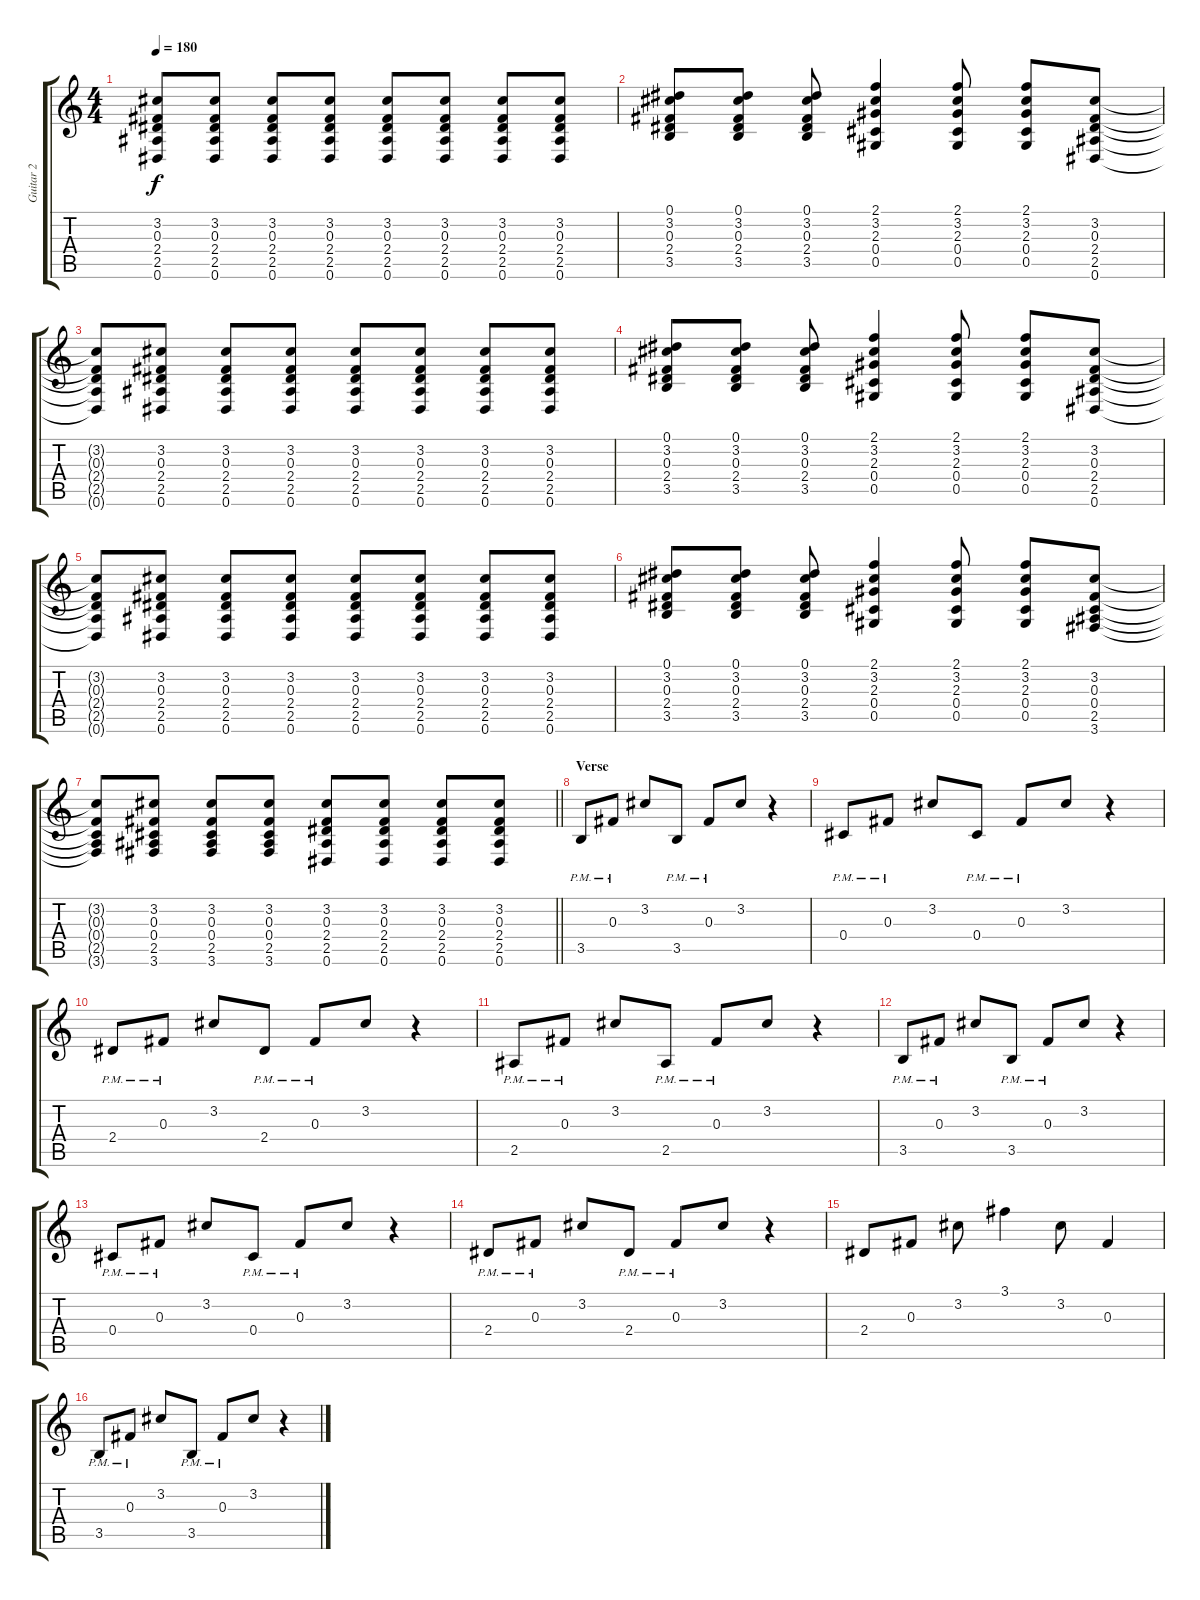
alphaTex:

\track ("Guitar 2" "Guitar 2") {instrument overdrivenguitar}
\staff {score tabs}
\tuning (Eb4 Bb3 Gb3 Db3 Ab2 Eb2) {hide}
\ts (4 4)
\tempo 180
\clef g2
\ks c
(3.2{t} 0.3{t} 2.4{t} 2.5{t} 0.6{t}).8{dy f} (3.2 0.3 2.4 2.5 0.6).8 (3.2 0.3 2.4 2.5 0.6).8 (3.2 0.3 2.4 2.5 0.6).8 (3.2 0.3 2.4 2.5 0.6).8 (3.2 0.3 2.4 2.5 0.6).8 (3.2 0.3 2.4 2.5 0.6).8 (3.2 0.3 2.4 2.5 0.6).8 |
(0.1 3.2 0.3 2.4 3.5).8 (0.1 3.2 0.3 2.4 3.5).8 (0.1 3.2 0.3 2.4 3.5).8 (2.1 3.2 2.3 0.4 0.5).4 (2.1 3.2 2.3 0.4 0.5).8 (2.1 3.2 2.3 0.4 0.5).8 (3.2 0.3 2.4 2.5 0.6).8 |
(3.2{t} 0.3{t} 2.4{t} 2.5{t} 0.6{t}).8 (3.2 0.3 2.4 2.5 0.6).8 (3.2 0.3 2.4 2.5 0.6).8 (3.2 0.3 2.4 2.5 0.6).8 (3.2 0.3 2.4 2.5 0.6).8 (3.2 0.3 2.4 2.5 0.6).8 (3.2 0.3 2.4 2.5 0.6).8 (3.2 0.3 2.4 2.5 0.6).8 |
(0.1 3.2 0.3 2.4 3.5).8 (0.1 3.2 0.3 2.4 3.5).8 (0.1 3.2 0.3 2.4 3.5).8 (2.1 3.2 2.3 0.4 0.5).4 (2.1 3.2 2.3 0.4 0.5).8 (2.1 3.2 2.3 0.4 0.5).8 (3.2 0.3 2.4 2.5 0.6).8 |
(3.2{t} 0.3{t} 2.4{t} 2.5{t} 0.6{t}).8 (3.2 0.3 2.4 2.5 0.6).8 (3.2 0.3 2.4 2.5 0.6).8 (3.2 0.3 2.4 2.5 0.6).8 (3.2 0.3 2.4 2.5 0.6).8 (3.2 0.3 2.4 2.5 0.6).8 (3.2 0.3 2.4 2.5 0.6).8 (3.2 0.3 2.4 2.5 0.6).8 |
(0.1 3.2 0.3 2.4 3.5).8 (0.1 3.2 0.3 2.4 3.5).8 (0.1 3.2 0.3 2.4 3.5).8 (2.1 3.2 2.3 0.4 0.5).4 (2.1 3.2 2.3 0.4 0.5).8 (2.1 3.2 2.3 0.4 0.5).8 (3.2 0.3 0.4 2.5 3.6).8 |
\barLineRight lightlight
(3.2{t} 0.3{t} 0.4{t} 2.5{t} 3.6{t}).8 (3.2 0.3 0.4 2.5 3.6).8 (3.2 0.3 0.4 2.5 3.6).8 (3.2 0.3 0.4 2.5 3.6).8 (3.2 0.3 2.4 2.5 0.6).8 (3.2 0.3 2.4 2.5 0.6).8 (3.2 0.3 2.4 2.5 0.6).8 (3.2 0.3 2.4 2.5 0.6).8 |
\section ("" "Verse")
3.5{pm}.8 0.3{pm}.8 3.2.8 3.5{pm}.8 0.3{pm}.8 3.2.8 r.4 |
0.4{pm}.8 0.3{pm}.8 3.2.8 0.4{pm}.8 0.3{pm}.8 3.2.8 r.4 |
2.4{pm}.8 0.3{pm}.8 3.2.8 2.4{pm}.8 0.3{pm}.8 3.2.8 r.4 |
2.5{pm}.8 0.3{pm}.8 3.2.8 2.5{pm}.8 0.3{pm}.8 3.2.8 r.4 |
3.5{pm}.8 0.3{pm}.8 3.2.8 3.5{pm}.8 0.3{pm}.8 3.2.8 r.4 |
0.4{pm}.8 0.3{pm}.8 3.2.8 0.4{pm}.8 0.3{pm}.8 3.2.8 r.4 |
2.4{pm}.8 0.3{pm}.8 3.2.8 2.4{pm}.8 0.3{pm}.8 3.2.8 r.4 |
2.4.8 0.3.8 3.2.8 3.1.4 3.2.8 0.3.4 |
3.5{pm}.8 0.3{pm}.8 3.2.8 3.5{pm}.8 0.3{pm}.8 3.2.8 r.4
